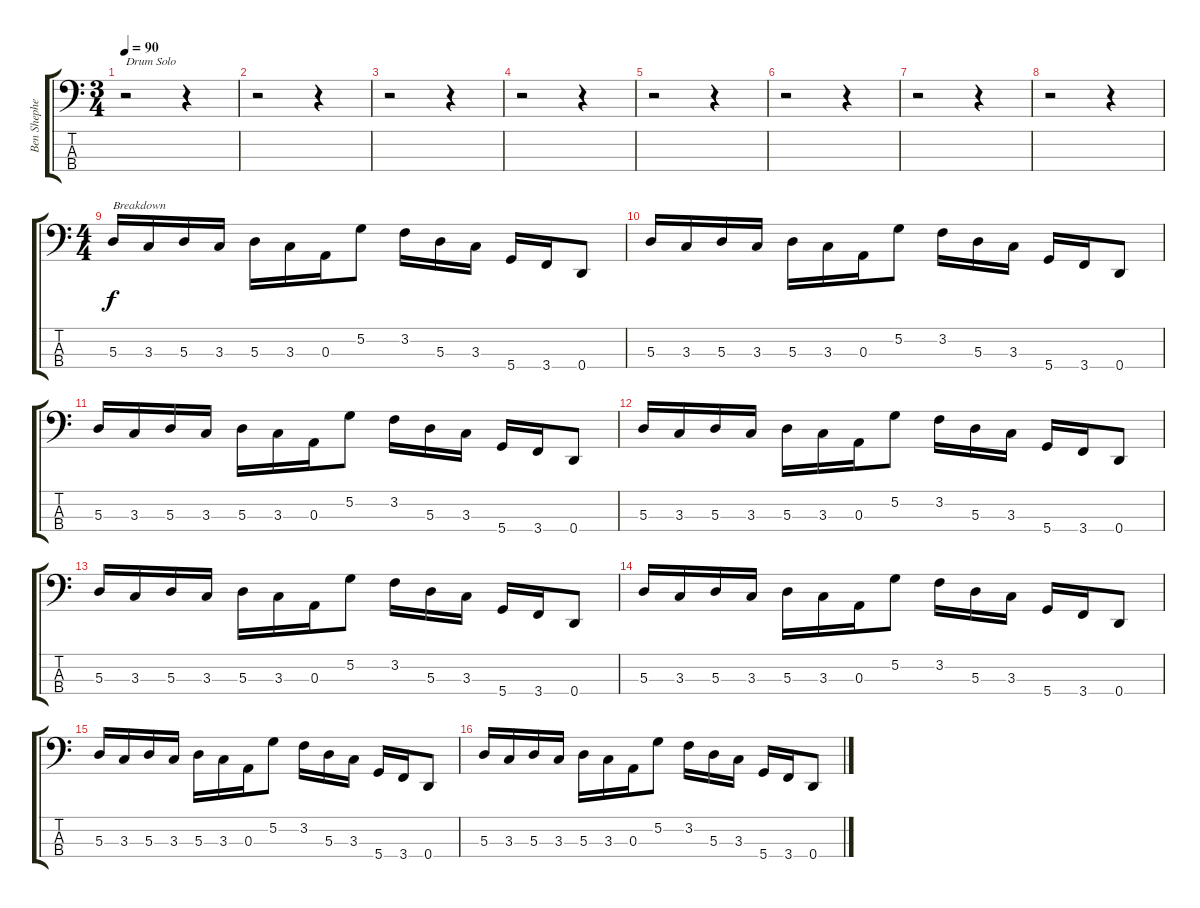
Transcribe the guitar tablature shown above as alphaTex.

\track ("Ben Shepherd" "Ben Shephe") {instrument electricbassfinger}
\staff {score tabs}
\tuning (G2 D2 A1 D1) {hide}
\ts (3 4)
\tempo 90
\clef f4
\ks c
r.2{txt "Drum Solo" dy f} r.4 |
r.2 r.4 |
r.2 r.4 |
r.2 r.4 |
r.2 r.4 |
r.2 r.4 |
r.2 r.4 |
r.2 r.4 |
\ts (4 4)
5.3.16{txt "Breakdown"} 3.3.16 5.3.16 3.3.16 5.3.16 3.3.16 0.3.16 5.2.8 3.2.16 5.3.16 3.3.16 5.4.16 3.4.16 0.4.8 |
5.3.16 3.3.16 5.3.16 3.3.16 5.3.16 3.3.16 0.3.16 5.2.8 3.2.16 5.3.16 3.3.16 5.4.16 3.4.16 0.4.8 |
5.3.16 3.3.16 5.3.16 3.3.16 5.3.16 3.3.16 0.3.16 5.2.8 3.2.16 5.3.16 3.3.16 5.4.16 3.4.16 0.4.8 |
5.3.16 3.3.16 5.3.16 3.3.16 5.3.16 3.3.16 0.3.16 5.2.8 3.2.16 5.3.16 3.3.16 5.4.16 3.4.16 0.4.8 |
5.3.16 3.3.16 5.3.16 3.3.16 5.3.16 3.3.16 0.3.16 5.2.8 3.2.16 5.3.16 3.3.16 5.4.16 3.4.16 0.4.8 |
5.3.16 3.3.16 5.3.16 3.3.16 5.3.16 3.3.16 0.3.16 5.2.8 3.2.16 5.3.16 3.3.16 5.4.16 3.4.16 0.4.8 |
5.3.16 3.3.16 5.3.16 3.3.16 5.3.16 3.3.16 0.3.16 5.2.8 3.2.16 5.3.16 3.3.16 5.4.16 3.4.16 0.4.8 |
5.3.16 3.3.16 5.3.16 3.3.16 5.3.16 3.3.16 0.3.16 5.2.8 3.2.16 5.3.16 3.3.16 5.4.16 3.4.16 0.4.8
